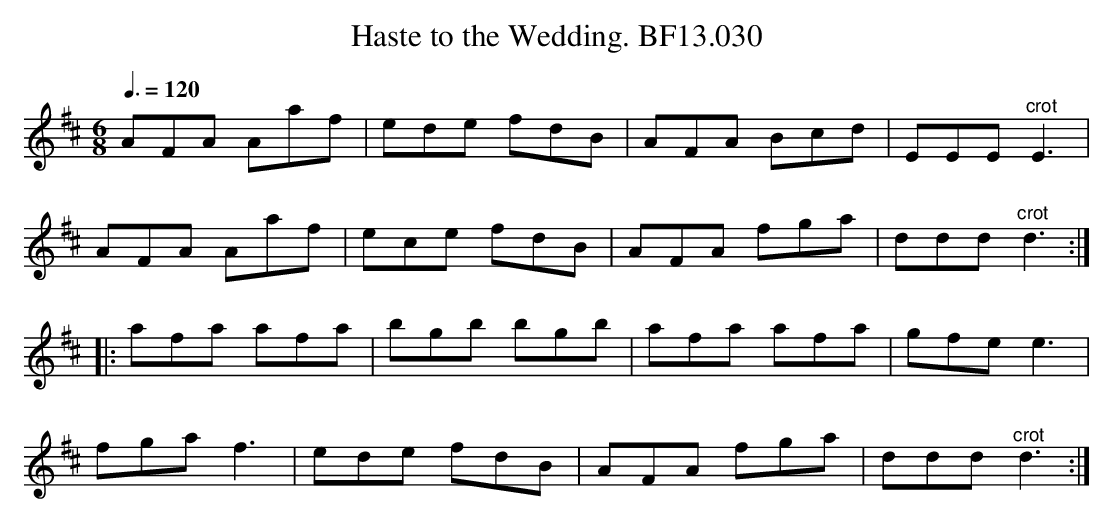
X:1
T:Haste to the Wedding. BF13.030
M:6/8
L:1/8
Q:3/8=120
K:D Major
AFA Aaf|ede fdB|AFA Bcd|EEE"^crot"E3|
AFA Aaf|ece fdB|AFA fga| ddd"^crot"d3:|
|:afa afa| bgb bgb| afa afa|gfe e3|
fgaf3|ede fdB|AFA fga|ddd"^crot"d3:|
